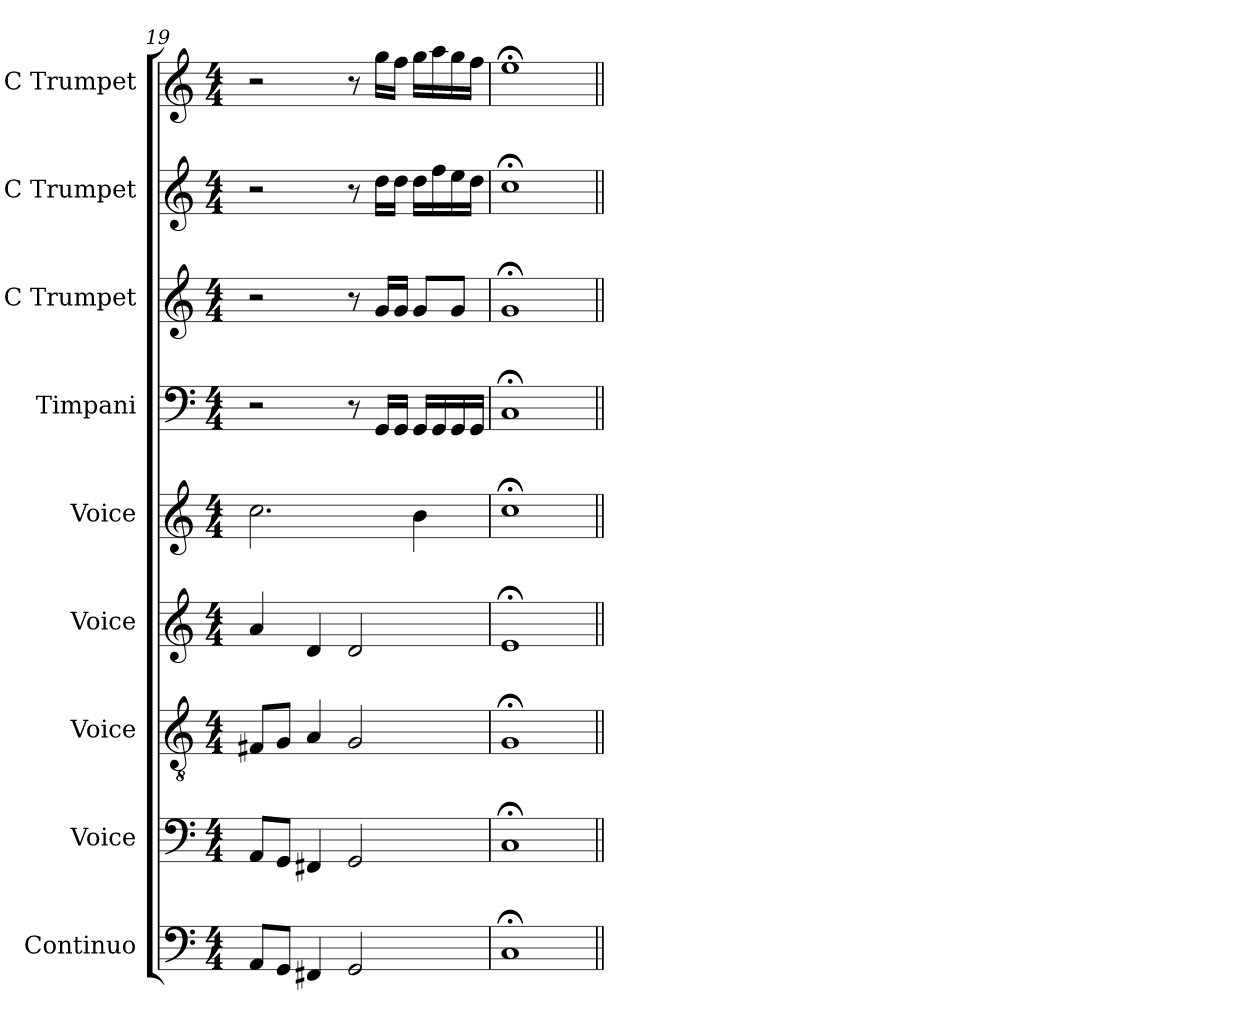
**kern	**kern	**kern	**kern	**kern	**kern	**kern	**kern	**kern
*part9	*part8	*part7	*part6	*part5	*part4	*part3	*part2	*part1
*staff9	*staff8	*staff7	*staff6	*staff5	*staff4	*staff3	*staff2	*staff1
*I"Continuo	*I"Voice	*I"Voice	*I"Voice	*I"Voice	*I"Timpani	*I"C Trumpet	*I"C Trumpet	*I"C Trumpet
*I'Cont.	*I'V	*I'V	*I'V	*I'V	*I'Timp.	*I'C Tpt.	*I'C Tpt.	*I'C Tpt.
*clefF4	*clefF4	*clefGv2	*clefG2	*clefG2	*clefF4	*clefG2	*clefG2	*clefG2
*ITrd7c12	*	*	*	*	*	*	*	*
*k[]	*k[]	*k[]	*k[]	*k[]	*k[]	*k[]	*k[]	*k[]
*M4/4	*M4/4	*M4/4	*M4/4	*M4/4	*M4/4	*M4/4	*M4/4	*M4/4
=19	=19	=19	=19	=19	=19	=19	=19	=19
8AAA/L	8AA/L	8F#X/L	4a/	2.cc\	2r	2r	2r	2r
8GGG/J	8GG/J	8G/J	.	.	.	.	.	.
4FFF#X/	4FF#X/	4A/	4d/	.	.	.	.	.
2GGG/	2GG/	2G/	2d/	.	8r	8r	8r	8r
.	.	.	.	.	16GG/LL	16g/LL	16dd\LL	16gg\LL
.	.	.	.	.	16GG/JJ	16g/JJ	16dd\JJ	16ff\JJ
.	.	.	.	4b\	16GG/LL	8g/L	16dd\LL	16gg\LL
.	.	.	.	.	16GG/	.	16ff\	16aa\
.	.	.	.	.	16GG/	8g/J	16ee\	16gg\
.	.	.	.	.	16GG/JJ	.	16dd\JJ	16ff\JJ
=20	=20	=20	=20	=20	=20	=20	=20	=20
1CC;<	1C;<	1G;<	1e;<	1cc;<	1C;<	1g;<	1cc;<	1ee;<
=||	=||	=||	=||	=||	=||	=||	=||	=||
*-	*-	*-	*-	*-	*-	*-	*-	*-
